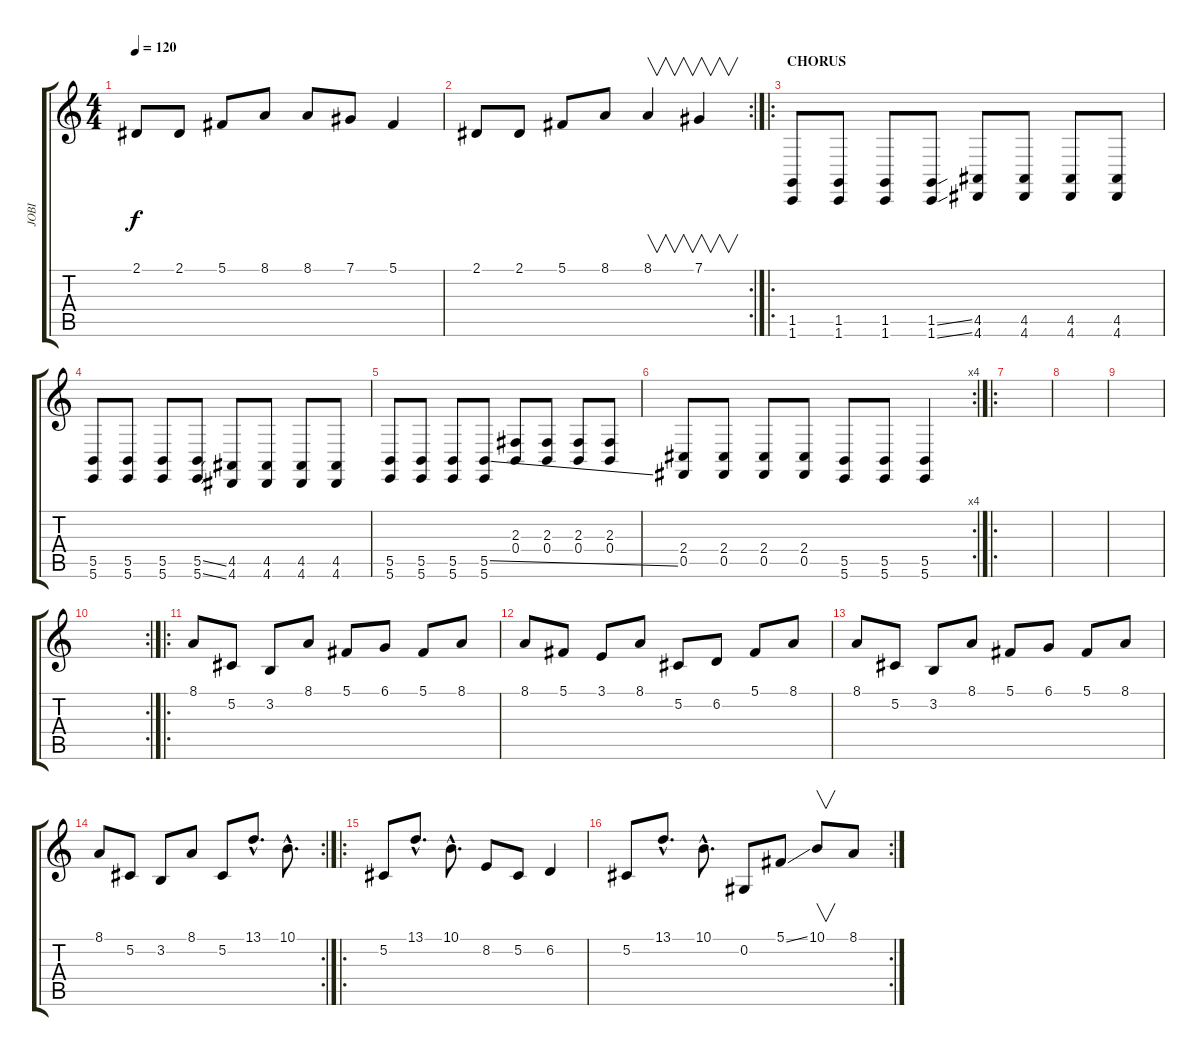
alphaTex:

\track ("JOBI" "JOBI") {instrument pad6metallic}
\staff {score tabs}
\tuning (Db4 Ab3 E3 B2 Gb2 B1) {hide}
\ts (4 4)
\tempo 120
\clef g2
\ks c
2.1.8{dy f} 2.1.8 5.1.8 8.1.8 8.1.8 7.1.8 5.1.4 |
\rc 2
2.1.8 2.1.8 5.1.8 8.1.8 8.1.4{v} 7.1.4{v} |
\ro
\section ("" "CHORUS")
(1.5 1.6).8{volume 16 balance 0 instrument distortionguitar} (1.5 1.6).8 (1.5 1.6).8 (1.5{ss} 1.6{ss}).8 (4.5 4.6).8 (4.5 4.6).8 (4.5 4.6).8 (4.5 4.6).8 |
(5.5 5.6).8 (5.5 5.6).8 (5.5 5.6).8 (5.5{ss} 5.6{ss}).8 (4.5 4.6).8 (4.5 4.6).8 (4.5 4.6).8 (4.5 4.6).8 |
(5.5 5.6).8 (5.5 5.6).8 (5.5 5.6).8 (5.5{ss} 5.6).8 (2.3 0.4).8 (2.3 0.4).8 (2.3 0.4).8 (2.3 0.4).8 |
\rc 4
(2.4 0.5).8 (2.4 0.5).8 (2.4 0.5).8 (2.4 0.5).8 (5.5 5.6).8 (5.5 5.6).8 (5.5 5.6).4 |
\ro
|
|
|
\rc 2
|
\ro
8.1.8{volume 16 instrument electricguitarjazz} 5.2.8 3.2.8 8.1.8 5.1.8 6.1.8 5.1.8 8.1.8 |
8.1.8 5.1.8 3.1.8 8.1.8 5.2.8 6.2.8 5.1.8 8.1.8 |
8.1.8 5.2.8 3.2.8 8.1.8 5.1.8 6.1.8 5.1.8 8.1.8 |
\rc 2
8.1.8 5.2.8 3.2.8 8.1.8 5.2.8 13.1{hac}.8{d} 10.1{hac}.8{d} |
\ro
5.2.8{volume 16 instrument electricguitarjazz} 13.1{hac}.8{d} 10.1{hac}.8{d} 8.2.8 5.2.8 6.2.4 |
\rc 2
5.2.8 13.1{hac}.8{d} 10.1{hac}.8{d} 0.2.8 5.1{ss}.8 10.1.8{v} 8.1.8
